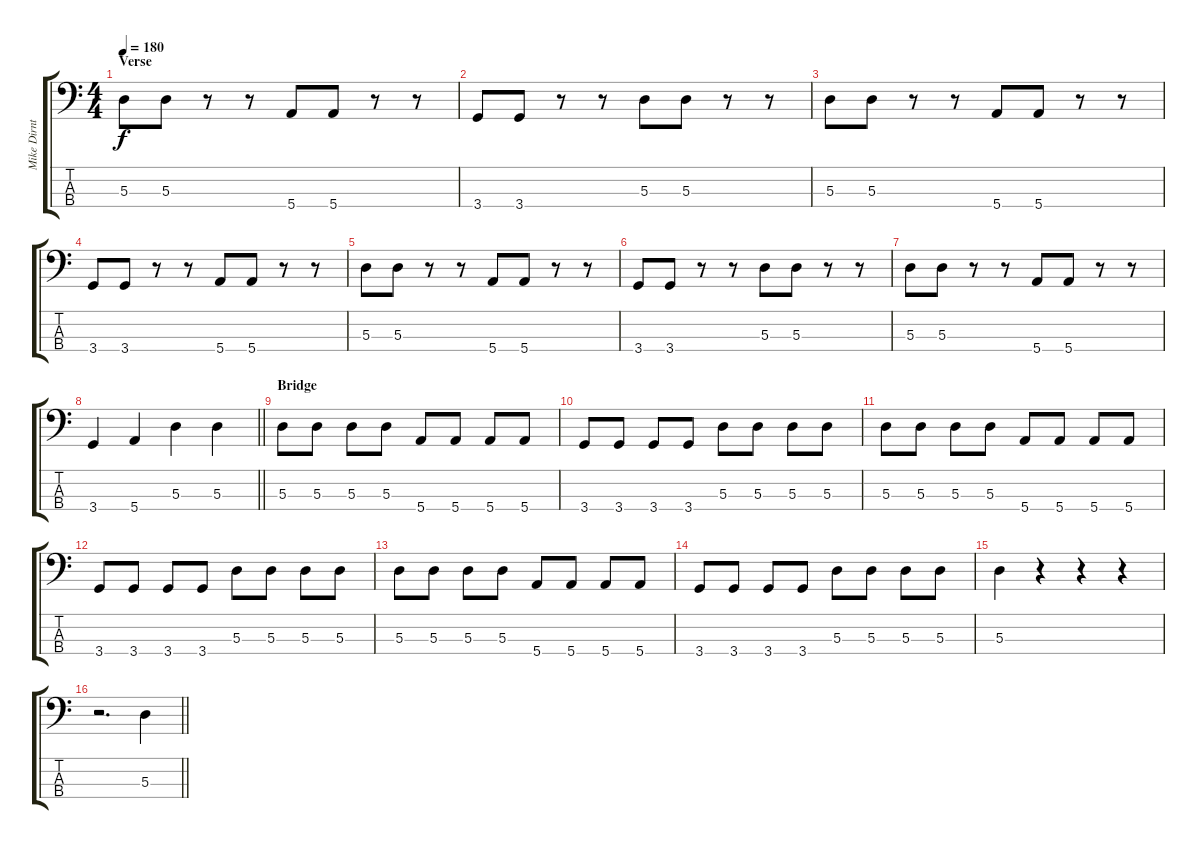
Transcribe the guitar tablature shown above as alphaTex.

\track ("Mike Dirnt - Bass" "Mike Dirnt") {instrument electricbasspick}
\staff {score tabs}
\tuning (G2 D2 A1 E1) {hide}
\ts (4 4)
\section ("" "Verse")
\tempo 180
\clef f4
\ks c
5.3.8{dy f} 5.3.8 r.8 r.8 5.4.8 5.4.8 r.8 r.8 |
3.4.8 3.4.8 r.8 r.8 5.3.8 5.3.8 r.8 r.8 |
5.3.8 5.3.8 r.8 r.8 5.4.8 5.4.8 r.8 r.8 |
3.4.8 3.4.8 r.8 r.8 5.4.8 5.4.8 r.8 r.8 |
5.3.8 5.3.8 r.8 r.8 5.4.8 5.4.8 r.8 r.8 |
3.4.8 3.4.8 r.8 r.8 5.3.8 5.3.8 r.8 r.8 |
5.3.8 5.3.8 r.8 r.8 5.4.8 5.4.8 r.8 r.8 |
\barLineRight lightlight
3.4.4 5.4.4 5.3.4 5.3.4 |
\section ("" "Bridge")
5.3.8 5.3.8 5.3.8 5.3.8 5.4.8 5.4.8 5.4.8 5.4.8 |
3.4.8 3.4.8 3.4.8 3.4.8 5.3.8 5.3.8 5.3.8 5.3.8 |
5.3.8 5.3.8 5.3.8 5.3.8 5.4.8 5.4.8 5.4.8 5.4.8 |
3.4.8 3.4.8 3.4.8 3.4.8 5.3.8 5.3.8 5.3.8 5.3.8 |
5.3.8 5.3.8 5.3.8 5.3.8 5.4.8 5.4.8 5.4.8 5.4.8 |
3.4.8 3.4.8 3.4.8 3.4.8 5.3.8 5.3.8 5.3.8 5.3.8 |
5.3.4 r.4 r.4 r.4 |
\barLineRight lightlight
r.2{d} 5.3.4
